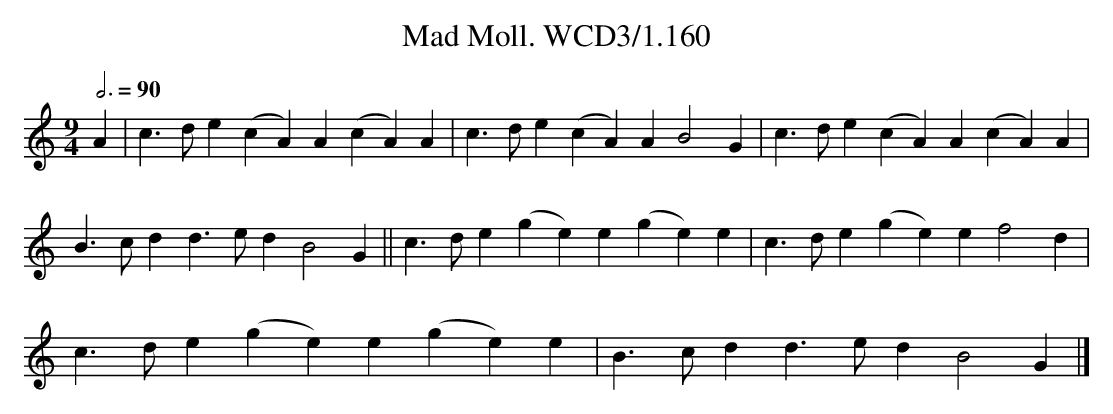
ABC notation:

X:1
T:Mad Moll. WCD3/1.160
M:9/4
L:1/4
Q:3/4=90
K:G mixolydian
A|c3/d/e (cA)A (cA)A|c3/d/e \
(cA)A B2G|c3/d/e (cA)A (cA)A|
B3/c/d d3/e/d B2G||c3/d/e \
(ge)e (ge)e|c3/d/e (ge)e f2d|
c3/d/e (ge)e (ge)e|B3/c/d d3/e/d B2G|]
